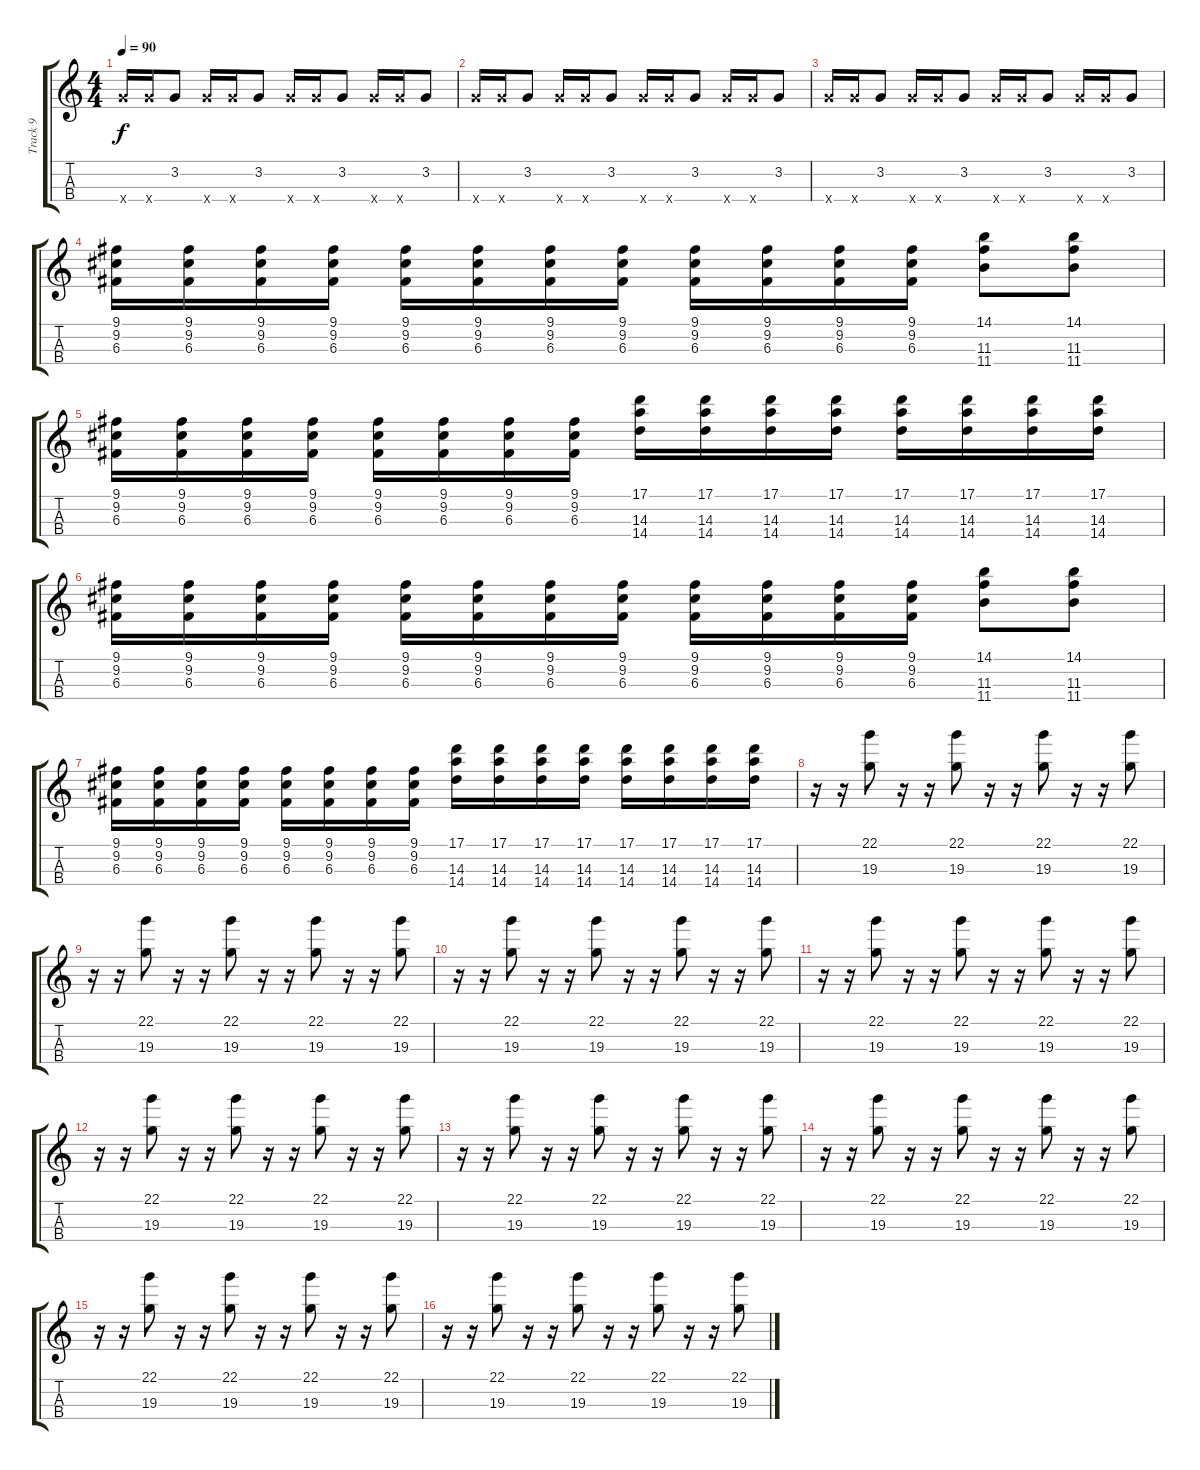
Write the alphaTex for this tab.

\track ("Track 9" "Track 9") {solo instrument acousticguitarnylon}
\staff {score tabs}
\tuning (A3 E3 C3 G3) {hide}
\ts (4 4)
\tempo 90
\clef g2
\ks c
0.4{x}.16{dy f} 0.4{x}.16 3.2.8 0.4{x}.16 0.4{x}.16 3.2.8 0.4{x}.16 0.4{x}.16 3.2.8 0.4{x}.16 0.4{x}.16 3.2.8 |
0.4{x}.16 0.4{x}.16 3.2.8 0.4{x}.16 0.4{x}.16 3.2.8 0.4{x}.16 0.4{x}.16 3.2.8 0.4{x}.16 0.4{x}.16 3.2.8 |
0.4{x}.16 0.4{x}.16 3.2.8 0.4{x}.16 0.4{x}.16 3.2.8 0.4{x}.16 0.4{x}.16 3.2.8 0.4{x}.16 0.4{x}.16 3.2.8 |
(9.1 9.2 6.3).16 (9.1 9.2 6.3).16 (9.1 9.2 6.3).16 (9.1 9.2 6.3).16 (9.1 9.2 6.3).16 (9.1 9.2 6.3).16 (9.1 9.2 6.3).16 (9.1 9.2 6.3).16 (9.1 9.2 6.3).16 (9.1 9.2 6.3).16 (9.1 9.2 6.3).16 (9.1 9.2 6.3).16 (14.1 11.3 11.4).8 (14.1 11.3 11.4).8 |
(9.1 9.2 6.3).16 (9.1 9.2 6.3).16 (9.1 9.2 6.3).16 (9.1 9.2 6.3).16 (9.1 9.2 6.3).16 (9.1 9.2 6.3).16 (9.1 9.2 6.3).16 (9.1 9.2 6.3).16 (17.1 14.3 14.4).16 (17.1 14.3 14.4).16 (17.1 14.3 14.4).16 (17.1 14.3 14.4).16 (17.1 14.3 14.4).16 (17.1 14.3 14.4).16 (17.1 14.3 14.4).16 (17.1 14.3 14.4).16 |
(9.1 9.2 6.3).16 (9.1 9.2 6.3).16 (9.1 9.2 6.3).16 (9.1 9.2 6.3).16 (9.1 9.2 6.3).16 (9.1 9.2 6.3).16 (9.1 9.2 6.3).16 (9.1 9.2 6.3).16 (9.1 9.2 6.3).16 (9.1 9.2 6.3).16 (9.1 9.2 6.3).16 (9.1 9.2 6.3).16 (14.1 11.3 11.4).8 (14.1 11.3 11.4).8 |
(9.1 9.2 6.3).16 (9.1 9.2 6.3).16 (9.1 9.2 6.3).16 (9.1 9.2 6.3).16 (9.1 9.2 6.3).16 (9.1 9.2 6.3).16 (9.1 9.2 6.3).16 (9.1 9.2 6.3).16 (17.1 14.3 14.4).16 (17.1 14.3 14.4).16 (17.1 14.3 14.4).16 (17.1 14.3 14.4).16 (17.1 14.3 14.4).16 (17.1 14.3 14.4).16 (17.1 14.3 14.4).16 (17.1 14.3 14.4).16 |
r.16 r.16 (22.1 19.3).8 r.16 r.16 (22.1 19.3).8 r.16 r.16 (22.1 19.3).8 r.16 r.16 (22.1 19.3).8 |
r.16 r.16 (22.1 19.3).8 r.16 r.16 (22.1 19.3).8 r.16 r.16 (22.1 19.3).8 r.16 r.16 (22.1 19.3).8 |
r.16 r.16 (22.1 19.3).8 r.16 r.16 (22.1 19.3).8 r.16 r.16 (22.1 19.3).8 r.16 r.16 (22.1 19.3).8 |
r.16 r.16 (22.1 19.3).8 r.16 r.16 (22.1 19.3).8 r.16 r.16 (22.1 19.3).8 r.16 r.16 (22.1 19.3).8 |
r.16 r.16 (22.1 19.3).8 r.16 r.16 (22.1 19.3).8 r.16 r.16 (22.1 19.3).8 r.16 r.16 (22.1 19.3).8 |
r.16 r.16 (22.1 19.3).8 r.16 r.16 (22.1 19.3).8 r.16 r.16 (22.1 19.3).8 r.16 r.16 (22.1 19.3).8 |
r.16 r.16 (22.1 19.3).8 r.16 r.16 (22.1 19.3).8 r.16 r.16 (22.1 19.3).8 r.16 r.16 (22.1 19.3).8 |
r.16 r.16 (22.1 19.3).8 r.16 r.16 (22.1 19.3).8 r.16 r.16 (22.1 19.3).8 r.16 r.16 (22.1 19.3).8 |
r.16 r.16 (22.1 19.3).8 r.16 r.16 (22.1 19.3).8 r.16 r.16 (22.1 19.3).8 r.16 r.16 (22.1 19.3).8
